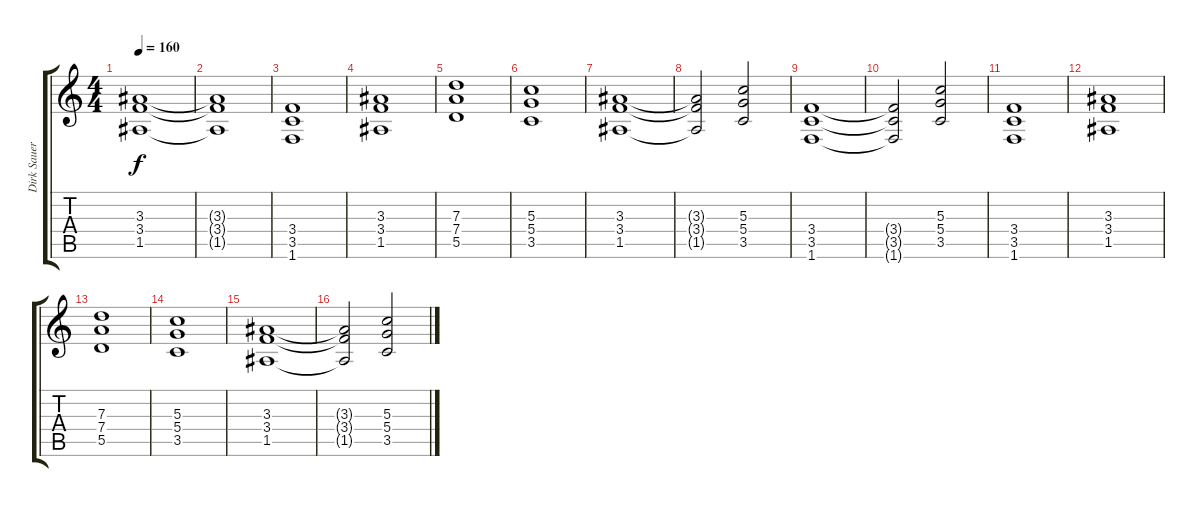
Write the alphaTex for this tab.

\track ("Dirk Sauer" "Dirk Sauer") {instrument distortionguitar}
\staff {score tabs}
\tuning (E4 B3 G3 D3 A2 E2) {hide}
\ts (4 4)
\tempo 160
\clef g2
\ks c
(3.3 3.4 1.5).1{dy f} |
(3.3{t} 3.4{t} 1.5{t}).1 |
(3.4 3.5 1.6).1 |
(3.3 3.4 1.5).1 |
(7.3 7.4 5.5).1 |
(5.3 5.4 3.5).1 |
(3.3 3.4 1.5).1 |
(3.3{t} 3.4{t} 1.5{t}).2 (5.3 5.4 3.5).2 |
(3.4 3.5 1.6).1 |
(3.4{t} 3.5{t} 1.6{t}).2 (5.3 5.4 3.5).2 |
(3.4 3.5 1.6).1 |
(3.3 3.4 1.5).1 |
(7.3 7.4 5.5).1 |
(5.3 5.4 3.5).1 |
(3.3 3.4 1.5).1 |
(3.3{t} 3.4{t} 1.5{t}).2 (5.3 5.4 3.5).2
